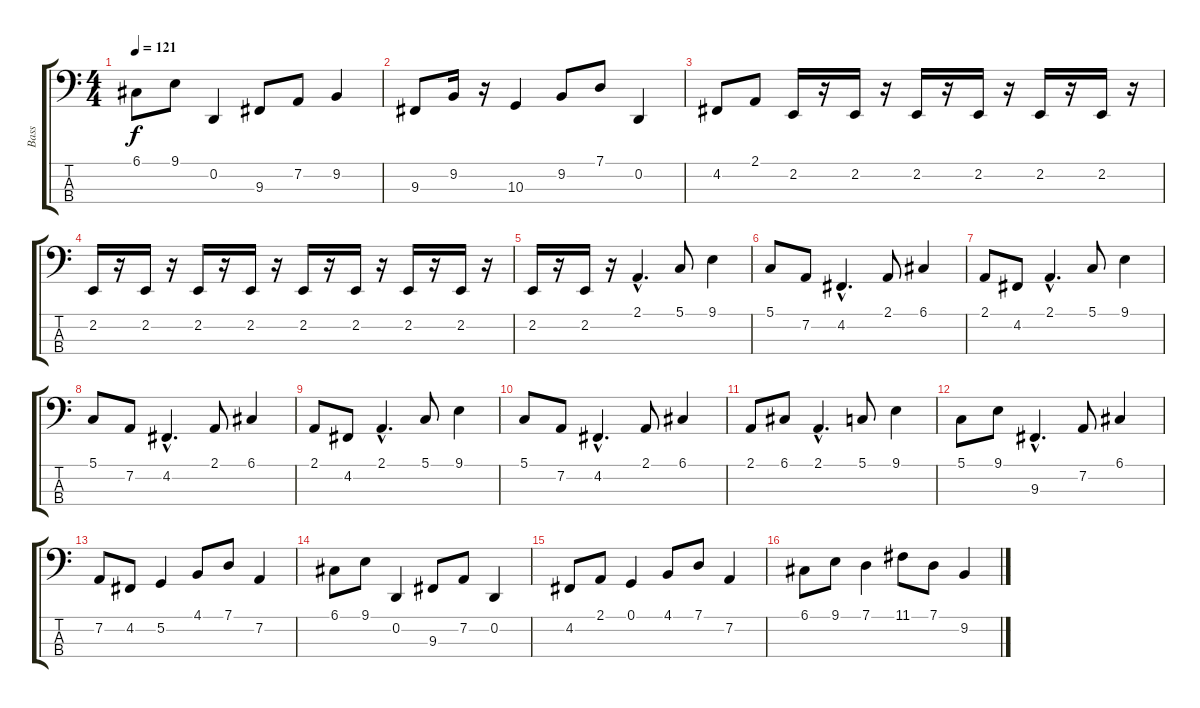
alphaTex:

\track ("Bass" "Bass") {instrument sopranosax}
\staff {score tabs}
\tuning (G2 D2 A1 E1) {hide}
\ts (4 4)
\tempo 121
\clef f4
\ks c
6.1.8{dy f} 9.1.8 0.2.4 9.3.8 7.2.8 9.2.4 |
9.3.8 9.2.16 r.16 10.3.4 9.2.8 7.1.8 0.2.4 |
4.2.8 2.1.8 2.2.16 r.16 2.2.16 r.16 2.2.16 r.16 2.2.16 r.16 2.2.16 r.16 2.2.16 r.16 |
2.2.16 r.16 2.2.16 r.16 2.2.16 r.16 2.2.16 r.16 2.2.16 r.16 2.2.16 r.16 2.2.16 r.16 2.2.16 r.16 |
2.2.16 r.16 2.2.16 r.16 2.1{hac}.4{d} 5.1.8 9.1.4 |
5.1.8 7.2.8 4.2{hac}.4{d} 2.1.8 6.1.4 |
2.1.8 4.2.8 2.1{hac}.4{d} 5.1.8 9.1.4 |
5.1.8 7.2.8 4.2{hac}.4{d} 2.1.8 6.1.4 |
2.1.8 4.2.8 2.1{hac}.4{d} 5.1.8 9.1.4 |
5.1.8 7.2.8 4.2{hac}.4{d} 2.1.8 6.1.4 |
2.1.8 6.1.8 2.1{hac}.4{d} 5.1.8 9.1.4 |
5.1.8 9.1.8 9.3{hac}.4{d} 7.2.8 6.1.4 |
7.2.8 4.2.8 5.2.4 4.1.8 7.1.8 7.2.4 |
6.1.8 9.1.8 0.2.4 9.3.8 7.2.8 0.2.4 |
4.2.8 2.1.8 0.1.4 4.1.8 7.1.8 7.2.4 |
6.1.8 9.1.8 7.1.4 11.1.8 7.1.8 9.2.4
